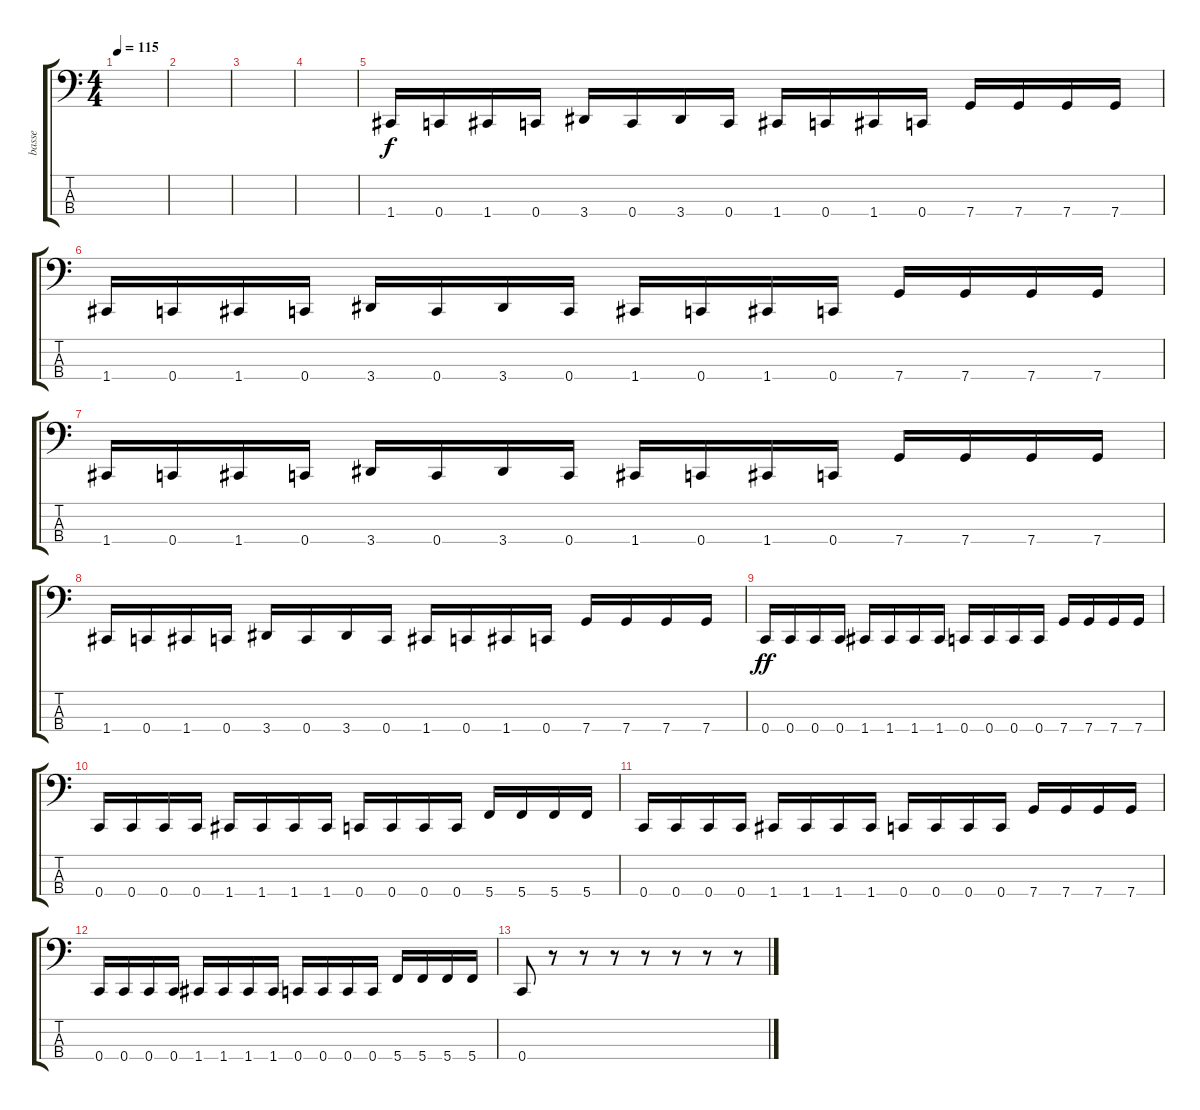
\track ("basse" "basse") {instrument electricbassfinger}
\staff {score tabs}
\tuning (F2 C2 G1 C1) {hide}
\ts (4 4)
\tempo 115
\clef f4
\ks c
|
|
|
|
1.4.16{dy f} 0.4.16 1.4.16 0.4.16 3.4.16 0.4.16 3.4.16 0.4.16 1.4.16 0.4.16 1.4.16 0.4.16 7.4.16 7.4.16 7.4.16 7.4.16 |
1.4.16 0.4.16 1.4.16 0.4.16 3.4.16 0.4.16 3.4.16 0.4.16 1.4.16 0.4.16 1.4.16 0.4.16 7.4.16 7.4.16 7.4.16 7.4.16 |
1.4.16 0.4.16 1.4.16 0.4.16 3.4.16 0.4.16 3.4.16 0.4.16 1.4.16 0.4.16 1.4.16 0.4.16 7.4.16 7.4.16 7.4.16 7.4.16 |
1.4.16 0.4.16 1.4.16 0.4.16 3.4.16 0.4.16 3.4.16 0.4.16 1.4.16 0.4.16 1.4.16 0.4.16 7.4.16 7.4.16 7.4.16 7.4.16 |
0.4.16{dy ff} 0.4.16 0.4.16 0.4.16 1.4.16 1.4.16 1.4.16 1.4.16 0.4.16 0.4.16 0.4.16 0.4.16 7.4.16 7.4.16 7.4.16 7.4.16 |
0.4.16 0.4.16 0.4.16 0.4.16 1.4.16 1.4.16 1.4.16 1.4.16 0.4.16 0.4.16 0.4.16 0.4.16 5.4.16 5.4.16 5.4.16 5.4.16 |
0.4.16 0.4.16 0.4.16 0.4.16 1.4.16 1.4.16 1.4.16 1.4.16 0.4.16 0.4.16 0.4.16 0.4.16 7.4.16 7.4.16 7.4.16 7.4.16 |
0.4.16 0.4.16 0.4.16 0.4.16 1.4.16 1.4.16 1.4.16 1.4.16 0.4.16 0.4.16 0.4.16 0.4.16 5.4.16 5.4.16 5.4.16 5.4.16 |
0.4.8 r.8 r.8 r.8 r.8 r.8 r.8 r.8
